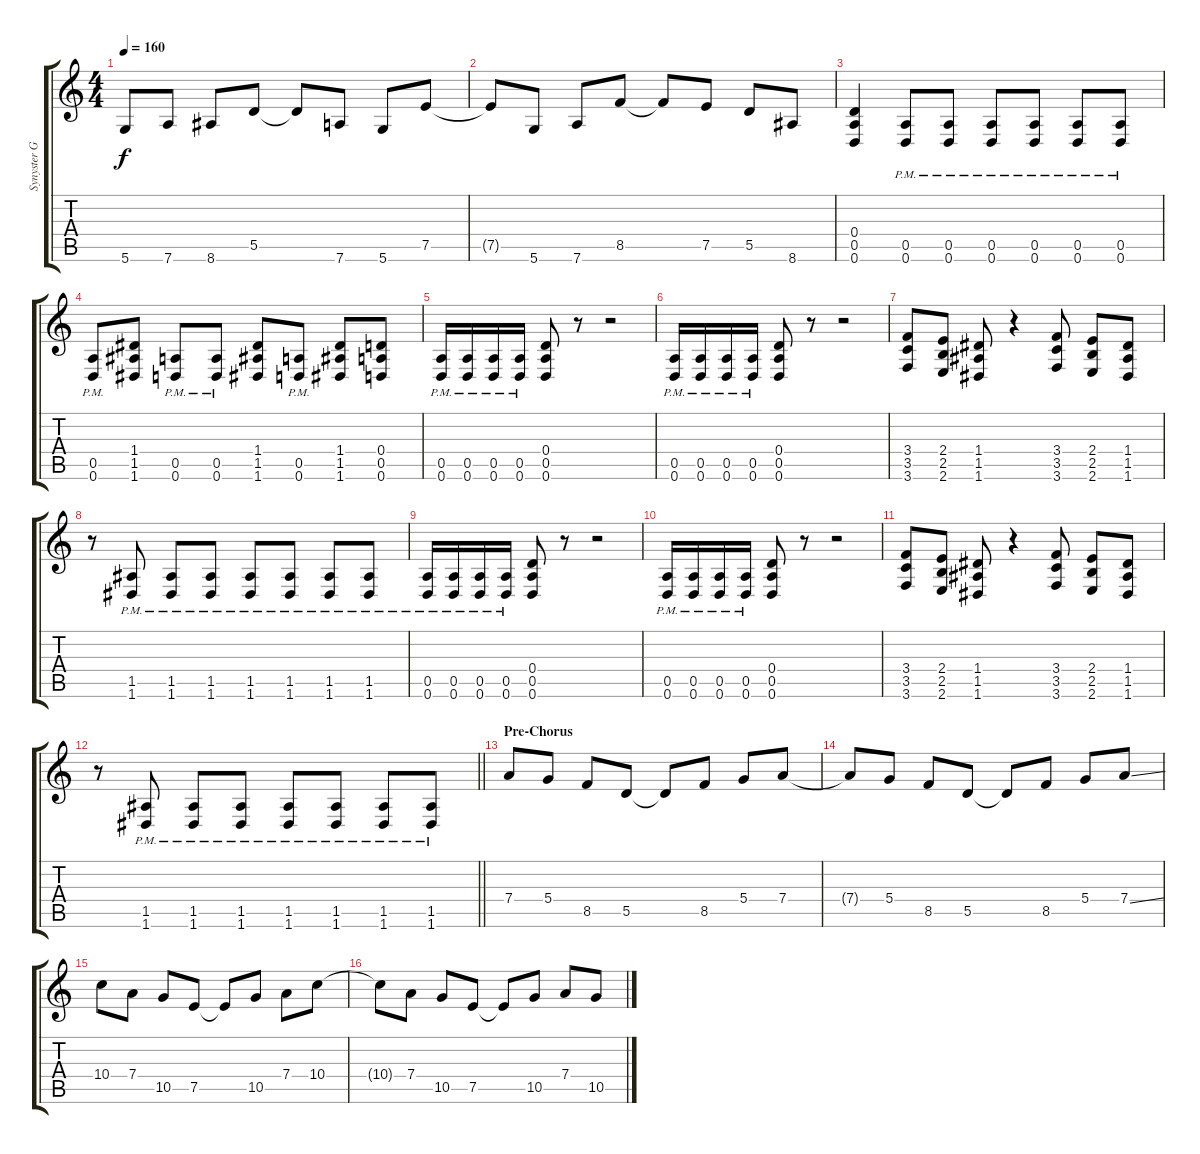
\track ("Synyster Gates Lead Guitar" "Synyster G") {instrument distortionguitar}
\staff {score tabs}
\tuning (E4 B3 G3 D3 A2 D2) {hide}
\ts (4 4)
\tempo 160
\clef g2
\ks c
5.6.8{dy f} 7.6.8 8.6.8 5.5.8 5.5{t}.8 7.6.8 5.6.8 7.5.8 |
7.5{t}.8 5.6.8 7.6.8 8.5.8 8.5{t}.8 7.5.8 5.5.8 8.6.8 |
(0.4 0.5 0.6).4 (0.5{pm} 0.6{pm}).8 (0.5{pm} 0.6{pm}).8 (0.5{pm} 0.6{pm}).8 (0.5{pm} 0.6{pm}).8 (0.5{pm} 0.6{pm}).8 (0.5{pm} 0.6{pm}).8 |
(0.5{pm} 0.6{pm}).8 (1.4 1.5 1.6).8 (0.5{pm} 0.6{pm}).8 (0.5{pm} 0.6{pm}).8 (1.4 1.5 1.6).8 (0.5{pm} 0.6{pm}).8 (1.4 1.5 1.6).8 (0.4 0.5 0.6).8 |
(0.5{pm} 0.6{pm}).16 (0.5{pm} 0.6{pm}).16 (0.5{pm} 0.6{pm}).16 (0.5{pm} 0.6{pm}).16 (0.4 0.5 0.6).8 r.8 r.2 |
(0.5{pm} 0.6{pm}).16 (0.5{pm} 0.6{pm}).16 (0.5{pm} 0.6{pm}).16 (0.5{pm} 0.6{pm}).16 (0.4 0.5 0.6).8 r.8 r.2 |
(3.4 3.5 3.6).8 (2.4 2.5 2.6).8 (1.4 1.5 1.6).8 r.4 (3.4 3.5 3.6).8 (2.4 2.5 2.6).8 (1.4 1.5 1.6).8 |
r.8 (1.5{pm} 1.6{pm}).8 (1.5{pm} 1.6{pm}).8 (1.5{pm} 1.6{pm}).8 (1.5{pm} 1.6{pm}).8 (1.5{pm} 1.6{pm}).8 (1.5{pm} 1.6{pm}).8 (1.5{pm} 1.6{pm}).8 |
(0.5{pm} 0.6{pm}).16 (0.5{pm} 0.6{pm}).16 (0.5{pm} 0.6{pm}).16 (0.5{pm} 0.6{pm}).16 (0.4 0.5 0.6).8 r.8 r.2 |
(0.5{pm} 0.6{pm}).16 (0.5{pm} 0.6{pm}).16 (0.5{pm} 0.6{pm}).16 (0.5{pm} 0.6{pm}).16 (0.4 0.5 0.6).8 r.8 r.2 |
(3.4 3.5 3.6).8 (2.4 2.5 2.6).8 (1.4 1.5 1.6).8 r.4 (3.4 3.5 3.6).8 (2.4 2.5 2.6).8 (1.4 1.5 1.6).8 |
\barLineRight lightlight
r.8 (1.5{pm} 1.6{pm}).8 (1.5{pm} 1.6{pm}).8 (1.5{pm} 1.6{pm}).8 (1.5{pm} 1.6{pm}).8 (1.5{pm} 1.6{pm}).8 (1.5{pm} 1.6{pm}).8 (1.5{pm} 1.6{pm}).8 |
\section ("" "Pre-Chorus")
7.4.8 5.4.8 8.5.8 5.5.8 5.5{t}.8 8.5.8 5.4.8 7.4.8 |
7.4{t}.8 5.4.8 8.5.8 5.5.8 5.5{t}.8 8.5.8 5.4.8 7.4{ss}.8 |
10.4.8 7.4.8 10.5.8 7.5.8 7.5{t}.8 10.5.8 7.4.8 10.4.8 |
10.4{t}.8 7.4.8 10.5.8 7.5.8 7.5{t}.8 10.5.8 7.4.8 10.5.8
